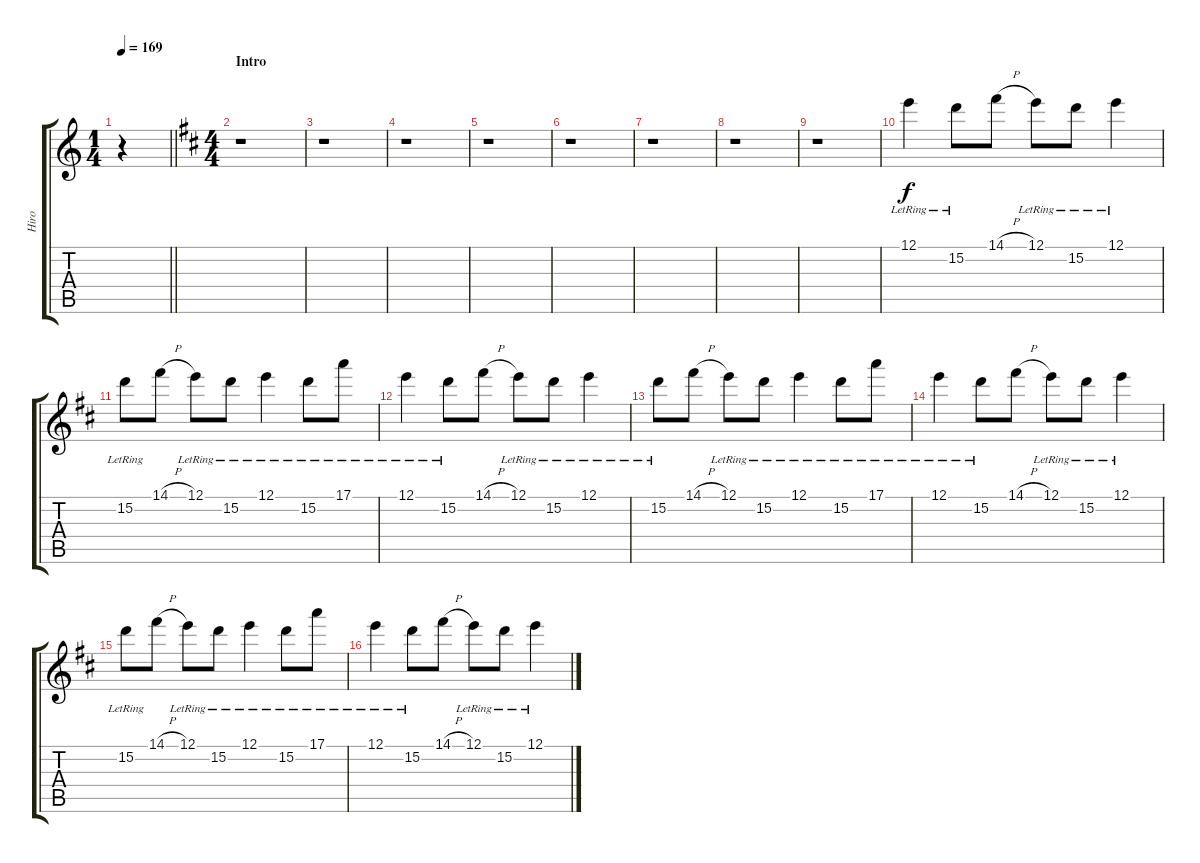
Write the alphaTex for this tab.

\track ("Hiro" "Hiro") {instrument electricguitarclean}
\staff {score tabs}
\tuning (E4 B3 G3 D3 A2 E2) {hide}
\ts (1 4)
\tempo 169
\clef g2
\barLineRight lightlight
\ks c
r.4{dy f instrument electricguitarclean} |
\ts (4 4)
\section ("" "Intro")
\ks d
r.1 |
r.1 |
r.1 |
r.1 |
r.1 |
r.1 |
r.1 |
r.1 |
12.1{lr}.4 15.2{lr}.8 14.1{h}.8 12.1{lr}.8 15.2{lr}.8 12.1{lr}.4 |
15.2{lr}.8 14.1{h}.8 12.1{lr}.8 15.2{lr}.8 12.1{lr}.4 15.2{lr}.8 17.1{lr}.8 |
12.1{lr}.4 15.2{lr}.8 14.1{h}.8 12.1{lr}.8 15.2{lr}.8 12.1{lr}.4 |
15.2{lr}.8 14.1{h}.8 12.1{lr}.8 15.2{lr}.8 12.1{lr}.4 15.2{lr}.8 17.1{lr}.8 |
12.1{lr}.4 15.2{lr}.8 14.1{h}.8 12.1{lr}.8 15.2{lr}.8 12.1{lr}.4 |
15.2{lr}.8 14.1{h}.8 12.1{lr}.8 15.2{lr}.8 12.1{lr}.4 15.2{lr}.8 17.1{lr}.8 |
12.1{lr}.4 15.2{lr}.8 14.1{h}.8 12.1{lr}.8 15.2{lr}.8 12.1{lr}.4
